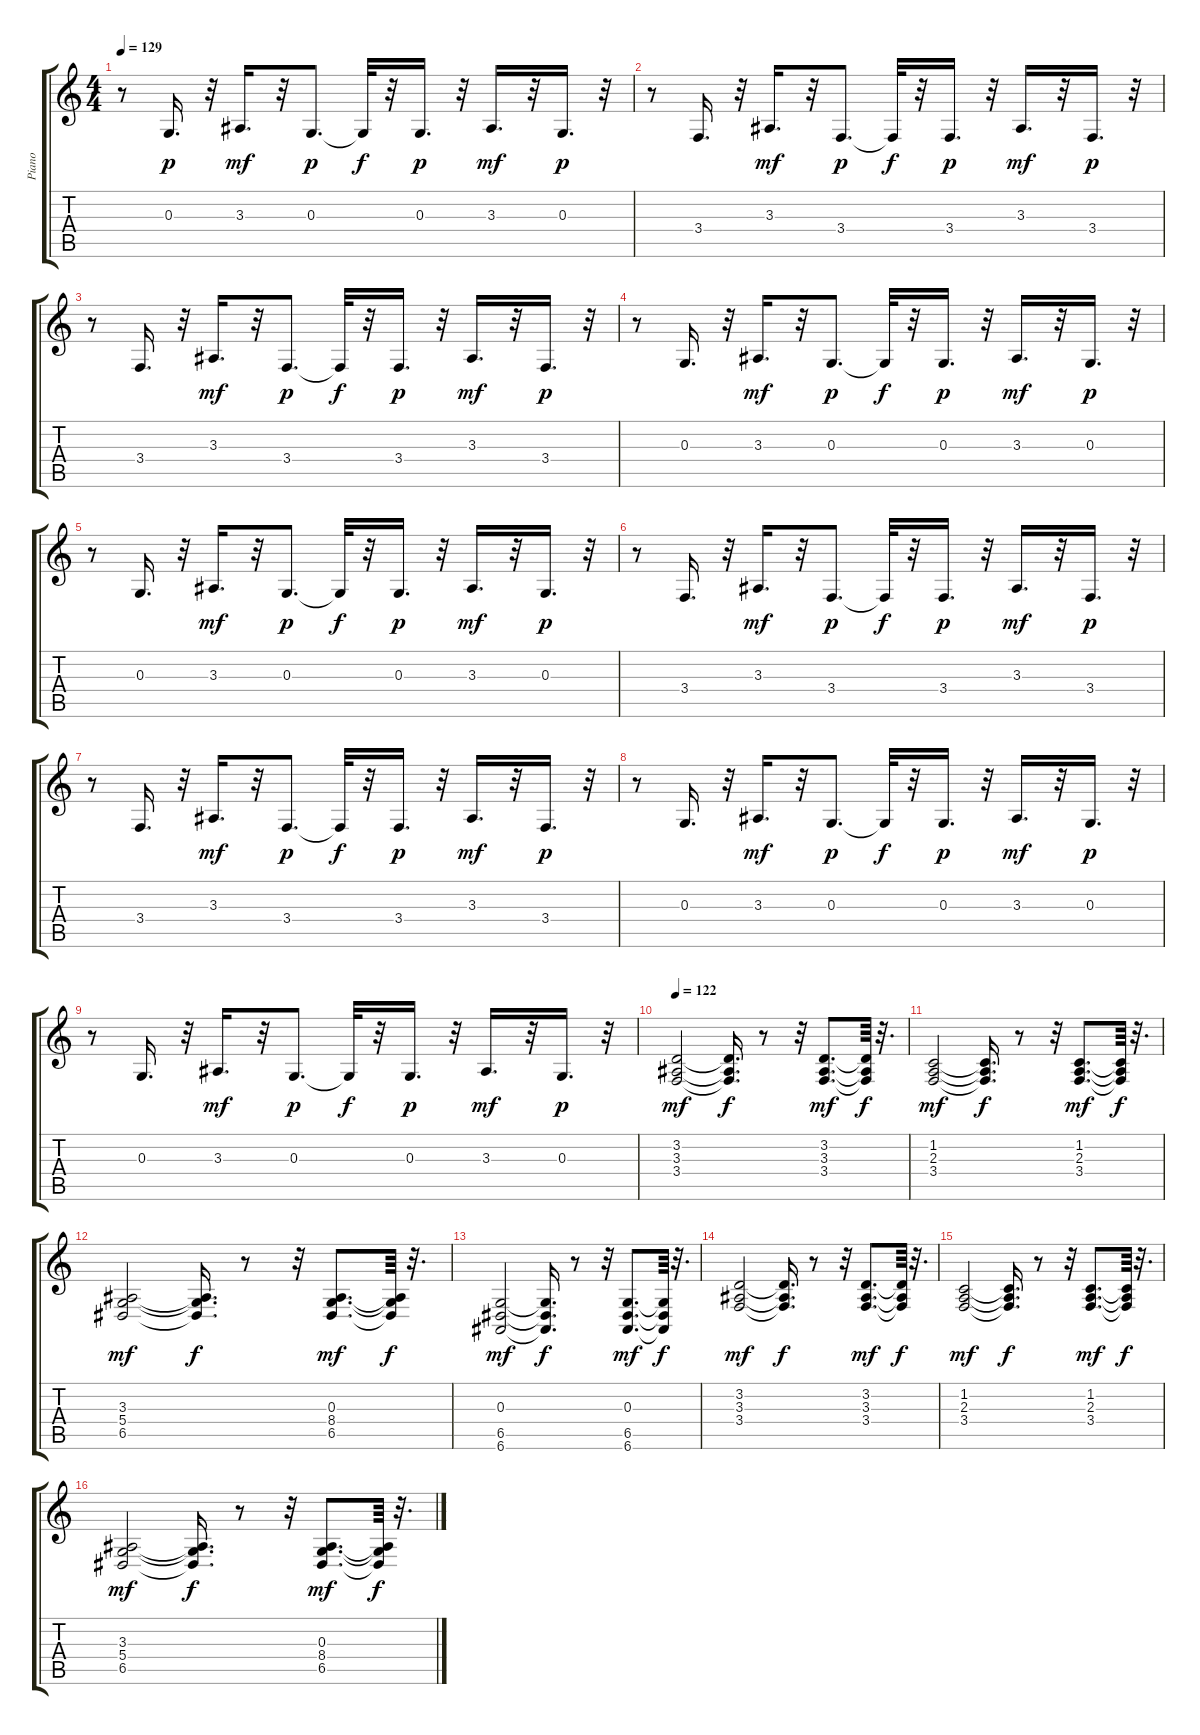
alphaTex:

\track ("Piano" "Piano") {instrument acousticgrandpiano}
\staff {score tabs}
\tuning (E4 B3 G3 D3 A2 E2) {hide}
\ts (4 4)
\tempo 129
\clef g2
\ks c
r.8{dy p} 0.3.16{d} r.32 3.3.16{d dy mf} r.32 0.3.8{d dy p} 0.3{t}.32{dy f} r.32 0.3.16{d dy p} r.32 3.3.16{d dy mf} r.32 0.3.16{d dy p} r.32 |
r.8 3.4.16{d} r.32 3.3.16{d dy mf} r.32 3.4.8{d dy p} 3.4{t}.32{dy f} r.32 3.4.16{d dy p} r.32 3.3.16{d dy mf} r.32 3.4.16{d dy p} r.32 |
r.8 3.4.16{d} r.32 3.3.16{d dy mf} r.32 3.4.8{d dy p} 3.4{t}.32{dy f} r.32 3.4.16{d dy p} r.32 3.3.16{d dy mf} r.32 3.4.16{d dy p} r.32 |
r.8 0.3.16{d} r.32 3.3.16{d dy mf} r.32 0.3.8{d dy p} 0.3{t}.32{dy f} r.32 0.3.16{d dy p} r.32 3.3.16{d dy mf} r.32 0.3.16{d dy p} r.32 |
r.8 0.3.16{d} r.32 3.3.16{d dy mf} r.32 0.3.8{d dy p} 0.3{t}.32{dy f} r.32 0.3.16{d dy p} r.32 3.3.16{d dy mf} r.32 0.3.16{d dy p} r.32 |
r.8 3.4.16{d} r.32 3.3.16{d dy mf} r.32 3.4.8{d dy p} 3.4{t}.32{dy f} r.32 3.4.16{d dy p} r.32 3.3.16{d dy mf} r.32 3.4.16{d dy p} r.32 |
r.8 3.4.16{d} r.32 3.3.16{d dy mf} r.32 3.4.8{d dy p} 3.4{t}.32{dy f} r.32 3.4.16{d dy p} r.32 3.3.16{d dy mf} r.32 3.4.16{d dy p} r.32 |
r.8 0.3.16{d} r.32 3.3.16{d dy mf} r.32 0.3.8{d dy p} 0.3{t}.32{dy f} r.32 0.3.16{d dy p} r.32 3.3.16{d dy mf} r.32 0.3.16{d dy p} r.32 |
r.8 0.3.16{d} r.32 3.3.16{d dy mf} r.32 0.3.8{d dy p} 0.3{t}.32{dy f} r.32 0.3.16{d dy p} r.32 3.3.16{d dy mf} r.32 0.3.16{d dy p} r.32 |
\tempo 122
(3.2 3.3 3.4).2{dy mf} (3.2{t} 3.3{t} 3.4{t}).16{d dy f} r.8 r.32 (3.2 3.3 3.4).8{d dy mf} (3.2{t} 3.3{t} 3.4{t}).64{dy f} r.32{d} |
(1.2 2.3 3.4).2{dy mf} (1.2{t} 2.3{t} 3.4{t}).16{d dy f} r.8 r.32 (1.2 2.3 3.4).8{d dy mf} (1.2{t} 2.3{t} 3.4{t}).64{dy f} r.32{d} |
(3.3 5.4 6.5).2{dy mf} (3.3{t} 5.4{t} 6.5{t}).16{d dy f} r.8 r.32 (0.3 8.4 6.5).8{d dy mf} (0.3{t} 8.4{t} 6.5{t}).64{dy f} r.32{d} |
(0.3 6.5 6.6).2{dy mf} (0.3{t} 6.5{t} 6.6{t}).16{d dy f} r.8 r.32 (0.3 6.5 6.6).8{d dy mf} (0.3{t} 6.5{t} 6.6{t}).64{dy f} r.32{d} |
(3.2 3.3 3.4).2{dy mf} (3.2{t} 3.3{t} 3.4{t}).16{d dy f} r.8 r.32 (3.2 3.3 3.4).8{d dy mf} (3.2{t} 3.3{t} 3.4{t}).64{dy f} r.32{d} |
(1.2 2.3 3.4).2{dy mf} (1.2{t} 2.3{t} 3.4{t}).16{d dy f} r.8 r.32 (1.2 2.3 3.4).8{d dy mf} (1.2{t} 2.3{t} 3.4{t}).64{dy f} r.32{d} |
(3.3 5.4 6.5).2{dy mf} (3.3{t} 5.4{t} 6.5{t}).16{d dy f} r.8 r.32 (0.3 8.4 6.5).8{d dy mf} (0.3{t} 8.4{t} 6.5{t}).64{dy f} r.32{d}
